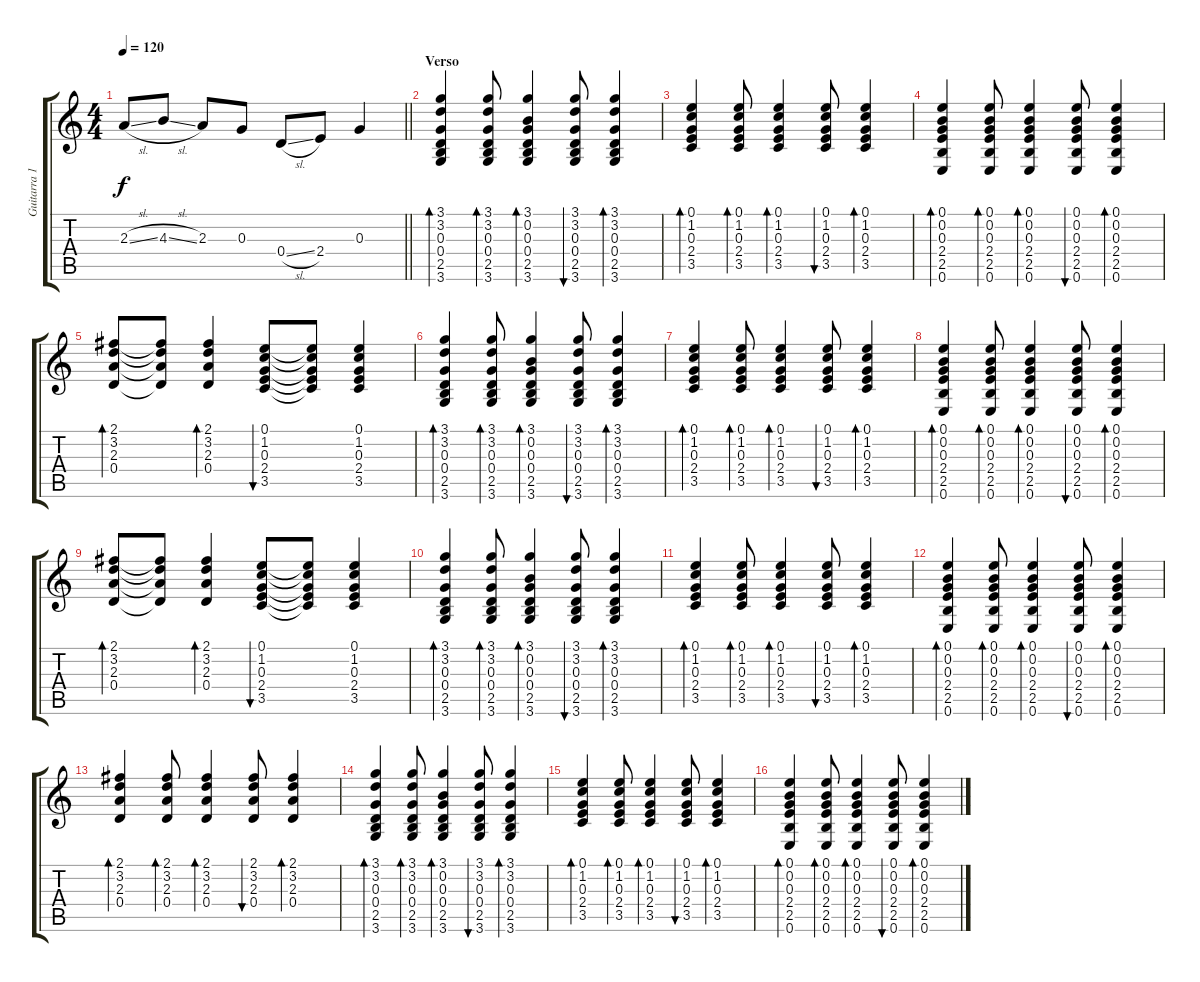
\track ("Guitarra 1(requinto)" "Guitarra 1") {instrument acousticguitarsteel}
\staff {score tabs}
\tuning (E4 B3 G3 D3 A2 E2) {hide}
\ts (4 4)
\tempo 120
\clef g2
\barLineRight lightlight
\ks c
2.3{sl}.8{dy f} 4.3{sl}.8 2.3.8 0.3.8 0.4{sl}.8 2.4.8 0.3.4 |
\section ("" "Verso")
(3.1 3.2 0.3 0.4 2.5 3.6).4{bd 30 volume 8} (3.1 3.2 0.3 0.4 2.5 3.6).8{bd 30} (3.1 0.2 0.3 0.4 2.5 3.6).4{bd 30} (3.1 3.2 0.3 0.4 2.5 3.6).8{bu 30} (3.1 3.2 0.3 0.4 2.5 3.6).4{bd 30} |
(0.1 1.2 0.3 2.4 3.5).4{bd 30} (0.1 1.2 0.3 2.4 3.5).8{bd 30} (0.1 1.2 0.3 2.4 3.5).4{bd 30} (0.1 1.2 0.3 2.4 3.5).8{bu 30} (0.1 1.2 0.3 2.4 3.5).4{bd 30} |
(0.1 0.2 0.3 2.4 2.5 0.6).4{bd 30} (0.1 0.2 0.3 2.4 2.5 0.6).8{bd 30} (0.1 0.2 0.3 2.4 2.5 0.6).4{bd 30} (0.1 0.2 0.3 2.4 2.5 0.6).8{bu 30} (0.1 0.2 0.3 2.4 2.5 0.6).4{bd 30} |
(2.1 3.2 2.3 0.4).8{bd 30} (2.1{t} 3.2{t} 2.3{t} 0.4{t}).8 (2.1 3.2 2.3 0.4).4{bd 30} (0.1 1.2 0.3 2.4 3.5).8{bu 30} (0.1{t} 1.2{t} 0.3{t} 2.4{t} 3.5{t}).8 (0.1 1.2 0.3 2.4 3.5).4 |
(3.1 3.2 0.3 0.4 2.5 3.6).4{bd 30} (3.1 3.2 0.3 0.4 2.5 3.6).8{bd 30} (3.1 0.2 0.3 0.4 2.5 3.6).4{bd 30} (3.1 3.2 0.3 0.4 2.5 3.6).8{bu 30} (3.1 3.2 0.3 0.4 2.5 3.6).4{bd 30} |
(0.1 1.2 0.3 2.4 3.5).4{bd 30} (0.1 1.2 0.3 2.4 3.5).8{bd 30} (0.1 1.2 0.3 2.4 3.5).4{bd 30} (0.1 1.2 0.3 2.4 3.5).8{bu 30} (0.1 1.2 0.3 2.4 3.5).4{bd 30} |
(0.1 0.2 0.3 2.4 2.5 0.6).4{bd 30} (0.1 0.2 0.3 2.4 2.5 0.6).8{bd 30} (0.1 0.2 0.3 2.4 2.5 0.6).4{bd 30} (0.1 0.2 0.3 2.4 2.5 0.6).8{bu 30} (0.1 0.2 0.3 2.4 2.5 0.6).4{bd 30} |
(2.1 3.2 2.3 0.4).8{bd 30} (2.1{t} 3.2{t} 2.3{t} 0.4{t}).8 (2.1 3.2 2.3 0.4).4{bd 30} (0.1 1.2 0.3 2.4 3.5).8{bu 30} (0.1{t} 1.2{t} 0.3{t} 2.4{t} 3.5{t}).8 (0.1 1.2 0.3 2.4 3.5).4 |
(3.1 3.2 0.3 0.4 2.5 3.6).4{bd 30} (3.1 3.2 0.3 0.4 2.5 3.6).8{bd 30} (3.1 0.2 0.3 0.4 2.5 3.6).4{bd 30} (3.1 3.2 0.3 0.4 2.5 3.6).8{bu 30} (3.1 3.2 0.3 0.4 2.5 3.6).4{bd 30} |
(0.1 1.2 0.3 2.4 3.5).4{bd 30} (0.1 1.2 0.3 2.4 3.5).8{bd 30} (0.1 1.2 0.3 2.4 3.5).4{bd 30} (0.1 1.2 0.3 2.4 3.5).8{bu 30} (0.1 1.2 0.3 2.4 3.5).4{bd 30} |
(0.1 0.2 0.3 2.4 2.5 0.6).4{bd 30} (0.1 0.2 0.3 2.4 2.5 0.6).8{bd 30} (0.1 0.2 0.3 2.4 2.5 0.6).4{bd 30} (0.1 0.2 0.3 2.4 2.5 0.6).8{bu 30} (0.1 0.2 0.3 2.4 2.5 0.6).4{bd 30} |
(2.1 3.2 2.3 0.4).4{bd 30} (2.1 3.2 2.3 0.4).8{bd 30} (2.1 3.2 2.3 0.4).4{bd 30} (2.1 3.2 2.3 0.4).8{bu 30} (2.1 3.2 2.3 0.4).4{bd 30} |
(3.1 3.2 0.3 0.4 2.5 3.6).4{bd 30} (3.1 3.2 0.3 0.4 2.5 3.6).8{bd 30} (3.1 0.2 0.3 0.4 2.5 3.6).4{bd 30} (3.1 3.2 0.3 0.4 2.5 3.6).8{bu 30} (3.1 3.2 0.3 0.4 2.5 3.6).4{bd 30} |
(0.1 1.2 0.3 2.4 3.5).4{bd 30} (0.1 1.2 0.3 2.4 3.5).8{bd 30} (0.1 1.2 0.3 2.4 3.5).4{bd 30} (0.1 1.2 0.3 2.4 3.5).8{bu 30} (0.1 1.2 0.3 2.4 3.5).4{bd 30} |
(0.1 0.2 0.3 2.4 2.5 0.6).4{bd 30} (0.1 0.2 0.3 2.4 2.5 0.6).8{bd 30} (0.1 0.2 0.3 2.4 2.5 0.6).4{bd 30} (0.1 0.2 0.3 2.4 2.5 0.6).8{bu 30} (0.1 0.2 0.3 2.4 2.5 0.6).4{bd 30}
